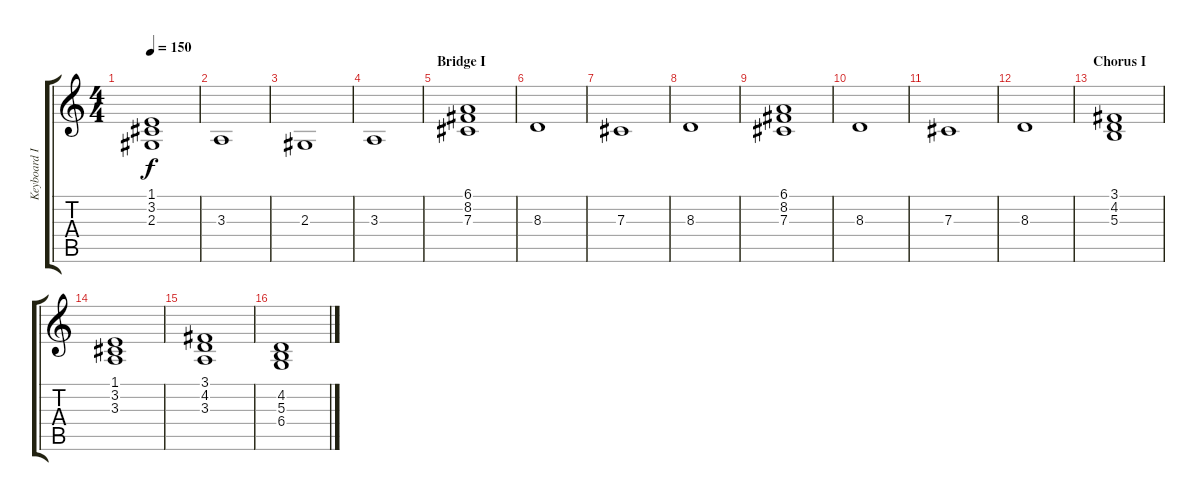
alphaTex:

\track ("Keyboard I" "Keyboard I") {instrument pad2warm}
\staff {score tabs}
\tuning (Eb4 Bb3 Gb3 Db3 Ab2 Eb2) {hide}
\ts (4 4)
\tempo 150
\clef g2
\ks c
(1.1 3.2 2.3).1{dy f} |
3.3.1 |
2.3.1 |
3.3.1 |
\section ("" "Bridge I")
(6.1 8.2 7.3).1 |
8.3.1 |
7.3.1 |
8.3.1 |
(6.1 8.2 7.3).1 |
8.3.1 |
7.3.1 |
8.3.1 |
\section ("" "Chorus I")
(3.1 4.2 5.3).1 |
(1.1 3.2 3.3).1 |
(3.1 4.2 3.3).1 |
(4.2 5.3 6.4).1
